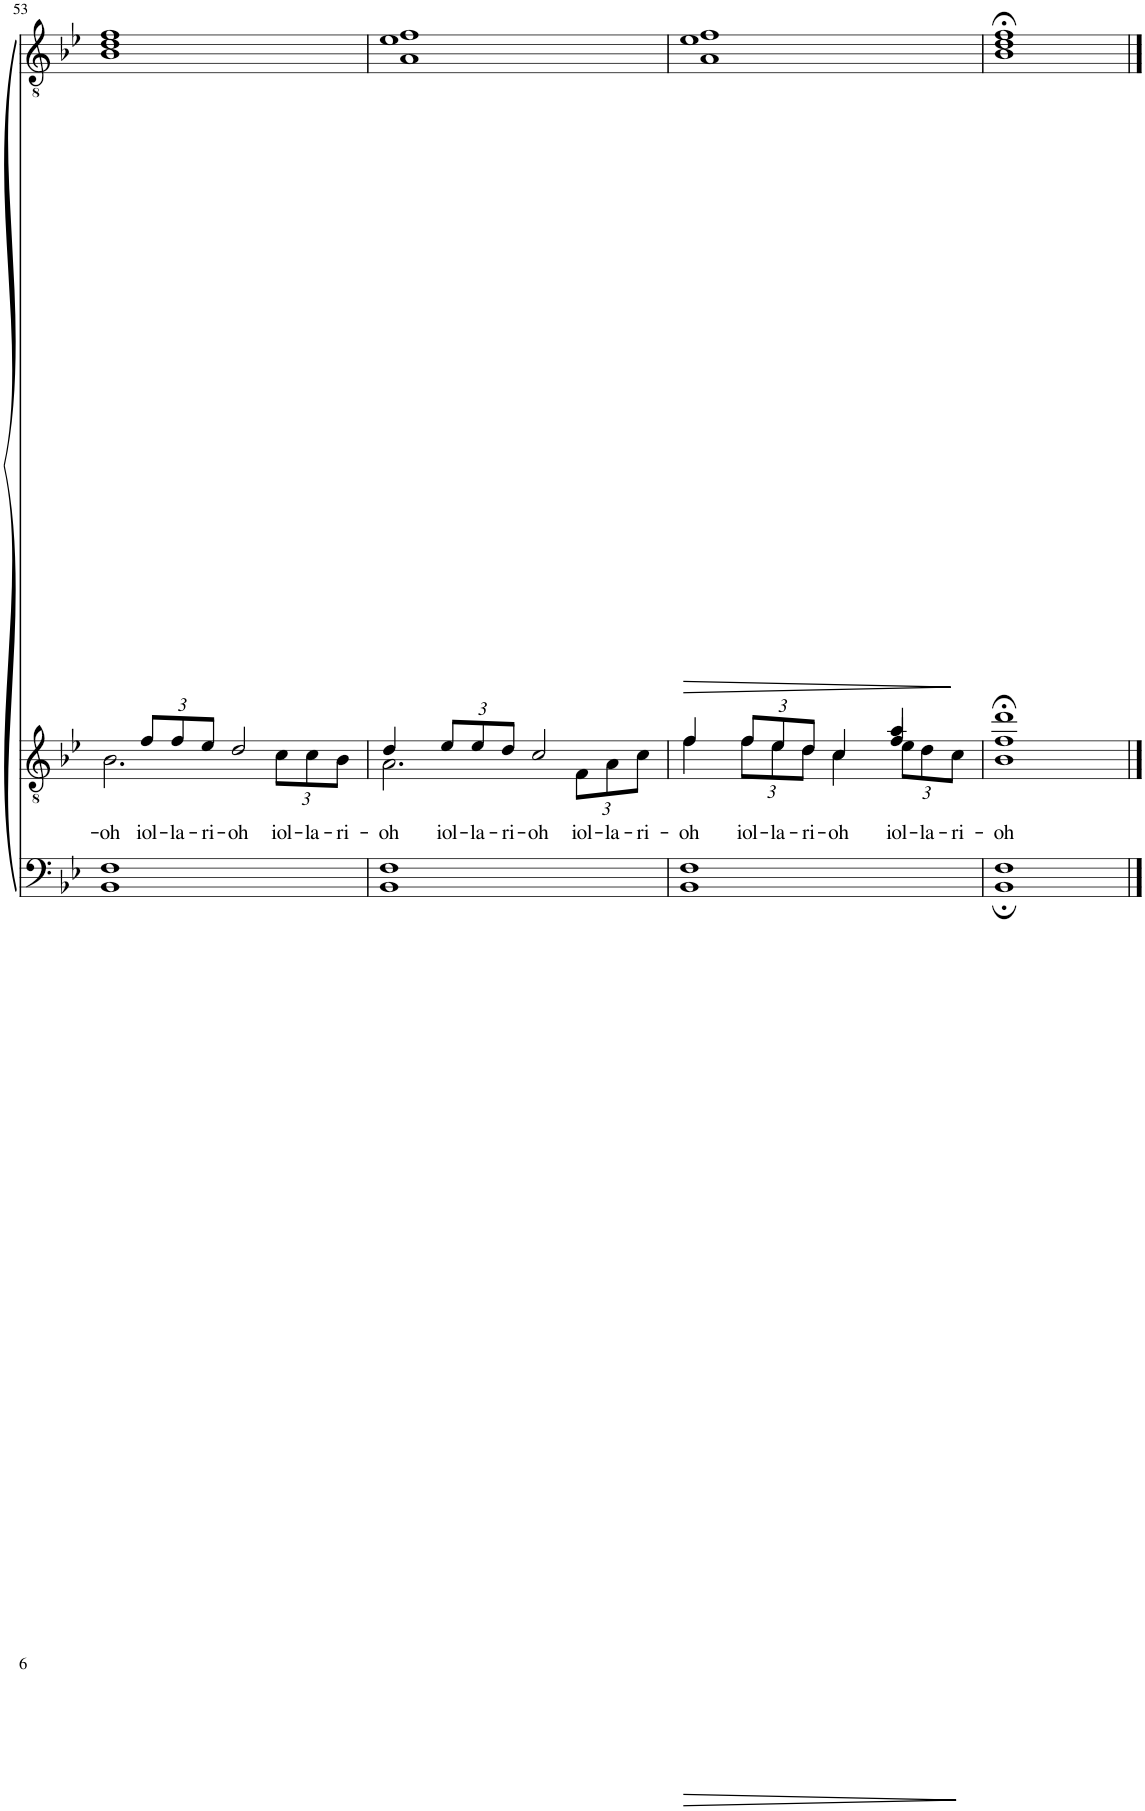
**kern	**kern	**text	**kern
*part3	*part2	*part2	*part1
*staff3	*staff2	*staff2	*staff1
*I"Bass	*I"Tenor	*	*I"Tenor
!!LO:PB:g=z
*clefF4	*clefGv2	*	*clefGv2
*k[b-e-]	*k[b-e-]	*	*k[b-e-]
*M4/4	*M4/4	*	*M4/4
=53	=53	=53	=53
*^	*^	*	*
!	!	!	!	!LO:LY:b	!
*	*	*	*	*	*^
*	*	*	*	*	*	*^
1F	1BB-	4ryy	2.B-\	-oh	1f	1d	1B-
*	*	*Xbrackettup	*	*	*	*	*
!	!	!	!	!LO:LY:b	!	!	!
.	.	12f/L	.	iol-	.	.	.
!	!	!	!	!LO:LY:b	!	!	!
.	.	12f/	.	-la-	.	.	.
!	!	!	!	!LO:LY:b	!	!	!
.	.	12e-/J	.	-ri-	.	.	.
!	!	!	!	!LO:LY:b	!	!	!
.	.	2d/	.	-oh	.	.	.
!	!	!	!	!LO:LY:b	!	!	!
.	.	.	12c\L	iol-	.	.	.
!	!	!	!	!LO:LY:b	!	!	!
.	.	.	12c\	-la-	.	.	.
!	!	!	!	!LO:LY:b	!	!	!
.	.	.	12B-\J	-ri-	.	.	.
=54	=54	=54	=54	=54	=54	=54	=54
!	!	!	!	!LO:LY:b	!	!	!
1F	1BB-	4d/	2.A\	-oh	1f	1e-	1A
!	!	!	!	!LO:LY:b	!	!	!
.	.	12e-/L	.	iol-	.	.	.
!	!	!	!	!LO:LY:b	!	!	!
.	.	12e-/	.	-la-	.	.	.
!	!	!	!	!LO:LY:b	!	!	!
.	.	12d/J	.	-ri-	.	.	.
!	!	!	!	!LO:LY:b	!	!	!
.	.	2c/	.	-oh	.	.	.
!	!	!	!	!LO:LY:b	!	!	!
.	.	.	12F\L	iol-	.	.	.
!	!	!	!	!LO:LY:b	!	!	!
.	.	.	12A\	-la-	.	.	.
!	!	!	!	!LO:LY:b	!	!	!
.	.	.	12c\J	-ri-	.	.	.
=55	=55	=55	=55	=55	=55	=55	=55
!	!	!	!	!LO:LY:b	!	!	!
*	*	*	*^	*	*	*	*
1F	1BB-	4f/	4f\	2ryy	-oh	1f	1e-	1A
!	!	!	!	!	!LO:LY:b	!	!	!
.	.	12f/L	12f\L	.	iol-	.	.	.
!	!	!	!	!	!LO:LY:b	!	!	!
.	.	12e-/	12e-\	.	-la-	.	.	.
!	!	!	!	!	!LO:LY:b	!	!	!
.	.	12d/J	12d\J	.	-ri-	.	.	.
!	!	!	!	!	!LO:LY:b	!	!	!
.	.	4c/	4c\	4ryy	-oh	.	.	.
!	!	!	!	!	!LO:LY:b	!	!	!
.	.	4a/	12e-\L	4f/	iol-	.	.	.
!	!	!	!	!	!LO:LY:b	!	!	!
.	.	.	12d\	.	-la-	.	.	.
!	!	!	!	!	!LO:LY:b	!	!	!
.	.	.	12c\J	.	-ri-	.	.	.
=56	=56	=56	=56	=56	=56	=56	=56	=56
!	!	!	!	!	!LO:LY:b	!	!	!
1F;	1BB-	1dd;<	1B-	1f	-oh	1f;<	1d	1B-
*v	*v	*	*	*	*	*v	*v	*v
*	*v	*v	*v	*	*
==	==	==	==
*-	*-	*-	*-
